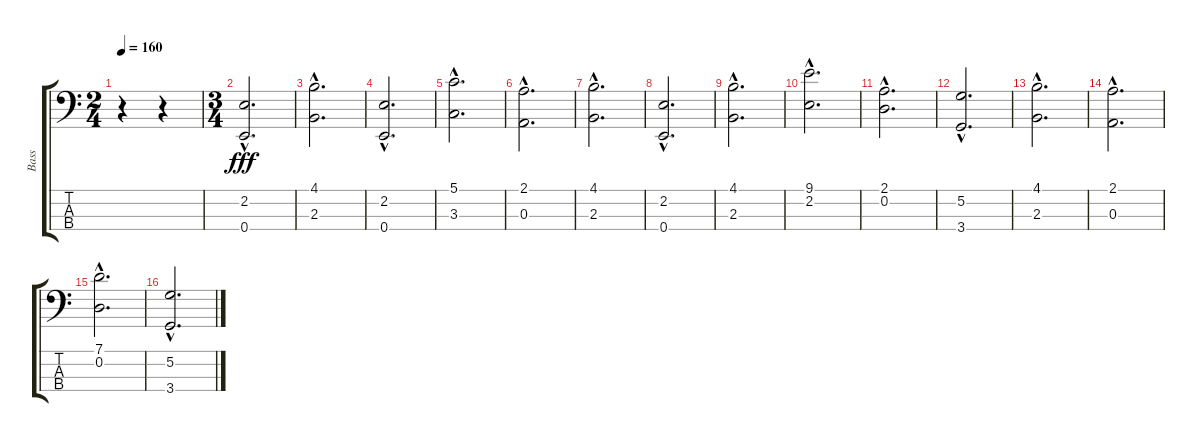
\track ("Bass" "Bass") {instrument slapbass1}
\staff {score tabs}
\tuning (G2 D2 A1 E1) {hide}
\ts (2 4)
\tempo 160
\clef f4
\ks c
r.4{dy fff instrument slapbass1} r.4 |
\ts (3 4)
(2.2{hac} 0.4{hac}).2{d} |
(4.1{hac} 2.3{hac}).2{d} |
(2.2{hac} 0.4{hac}).2{d} |
(5.1{hac} 3.3{hac}).2{d} |
(2.1{hac} 0.3{hac}).2{d} |
(4.1{hac} 2.3{hac}).2{d} |
(2.2{hac} 0.4{hac}).2{d} |
(4.1{hac} 2.3{hac}).2{d} |
(9.1{hac} 2.2{hac}).2{d} |
(2.1{hac} 0.2{hac}).2{d} |
(5.2{hac} 3.4{hac}).2{d} |
(4.1{hac} 2.3{hac}).2{d} |
(2.1{hac} 0.3{hac}).2{d} |
(7.1{hac} 0.2{hac}).2{d} |
(5.2{hac} 3.4{hac}).2{d}
